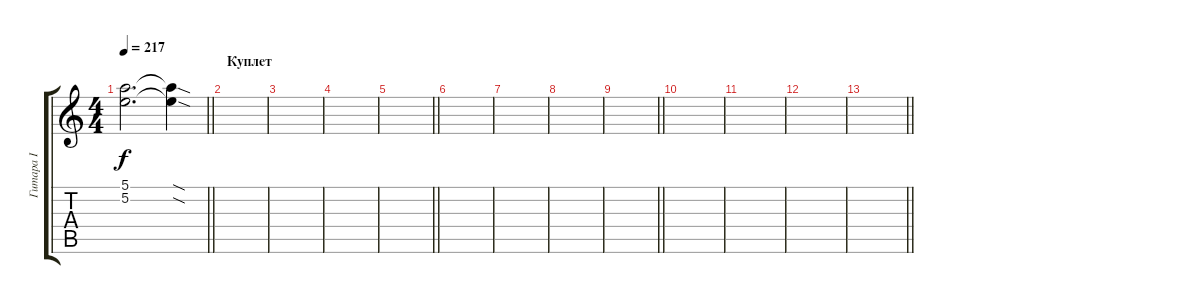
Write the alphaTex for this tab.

\track ("Гитара I" "Гитара I") {instrument distortionguitar}
\staff {score tabs}
\tuning (E4 B3 G3 D3 A2 E2) {hide}
\ts (4 4)
\tempo 217
\clef g2
\barLineRight lightlight
\ks c
(5.1{t} 5.2{t}).2{d dy f} (5.1{sod t} 5.2{sod t}).4 |
\section ("" "Куплет")
|
|
|
\barLineRight lightlight
|
|
|
|
\barLineRight lightlight
|
|
|
|
\barLineRight lightlight
